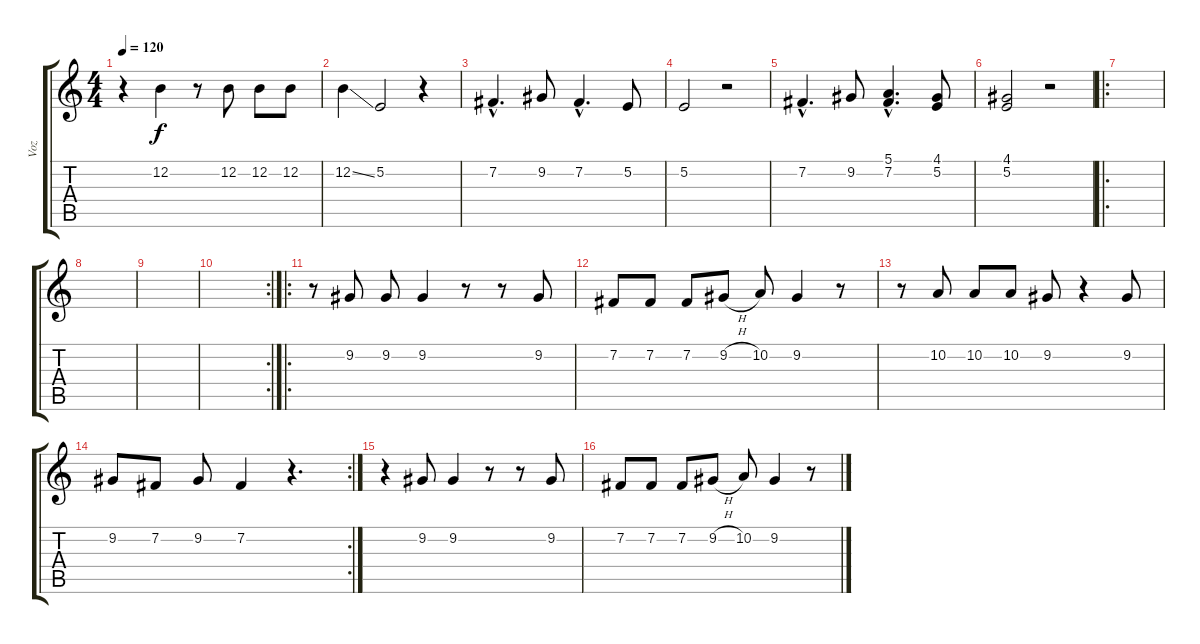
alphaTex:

\track ("Voz" "Voz") {instrument trumpet}
\staff {score tabs}
\tuning (E4 B3 G3 D3 A2 E2) {hide}
\ts (4 4)
\tempo 120
\clef g2
\ks c
r.4{dy f} 12.2.4 r.8 12.2.8 12.2.8 12.2.8 |
12.2{ss}.4 5.2.2 r.4 |
7.2{hac}.4{d} 9.2.8 7.2{hac}.4{d} 5.2.8 |
5.2.2 r.2 |
7.2{hac}.4{d} 9.2.8 (5.1{hac} 7.2{hac}).4{d} (4.1 5.2).8 |
(4.1 5.2).2 r.2 |
\ro
|
|
|
\rc 2
|
\ro
r.8 9.2.8 9.2.8 9.2.4 r.8 r.8 9.2.8 |
7.2.8 7.2.8 7.2.8 9.2{h}.8 10.2.8 9.2.4 r.8 |
r.8 10.2.8 10.2.8 10.2.8 9.2.8 r.4 9.2.8 |
\rc 2
9.2.8 7.2.8 9.2.8 7.2.4 r.4{d} |
r.4 9.2.8 9.2.4 r.8 r.8 9.2.8 |
7.2.8 7.2.8 7.2.8 9.2{h}.8 10.2.8 9.2.4 r.8
